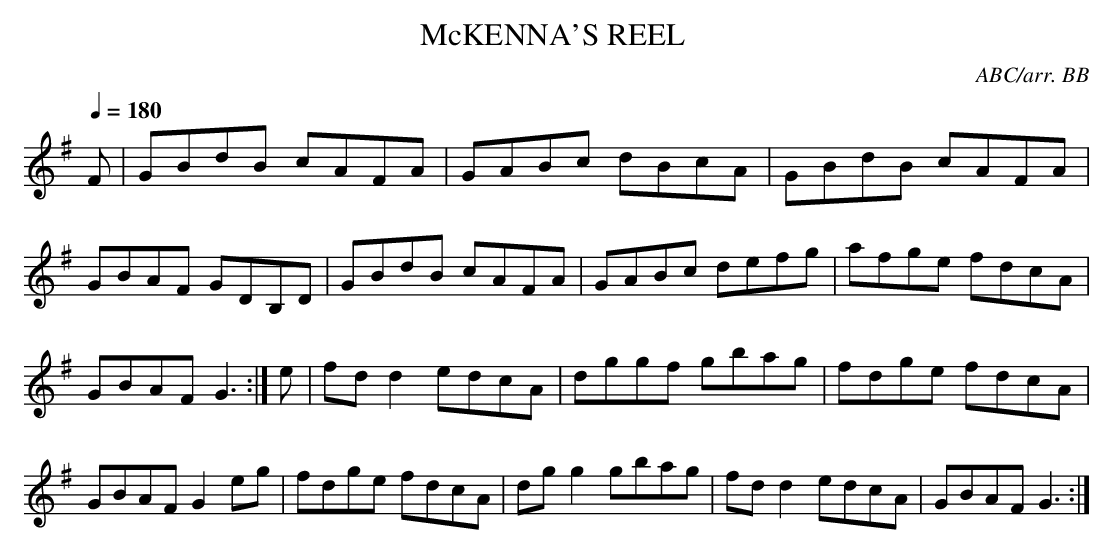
X:1
T:McKENNA'S REEL \
C:ABC/arr. BB\
M:4/4\
Q:1/4=180\
L:1/8\
K:G\
F|GBdB cAFA|GABc dBcA|GBdB cAFA|GBAF GDB,D|\
GBdB cAFA|GABc defg|afge fdcA|GBAF G3 :|\
e|fdd2 edcA|dggf gbag|fdge fdcA|GBAF G2 eg|\
fdge fdcA|dgg2 gbag|fdd2 edcA|GBAF G3 :|\
\
\
